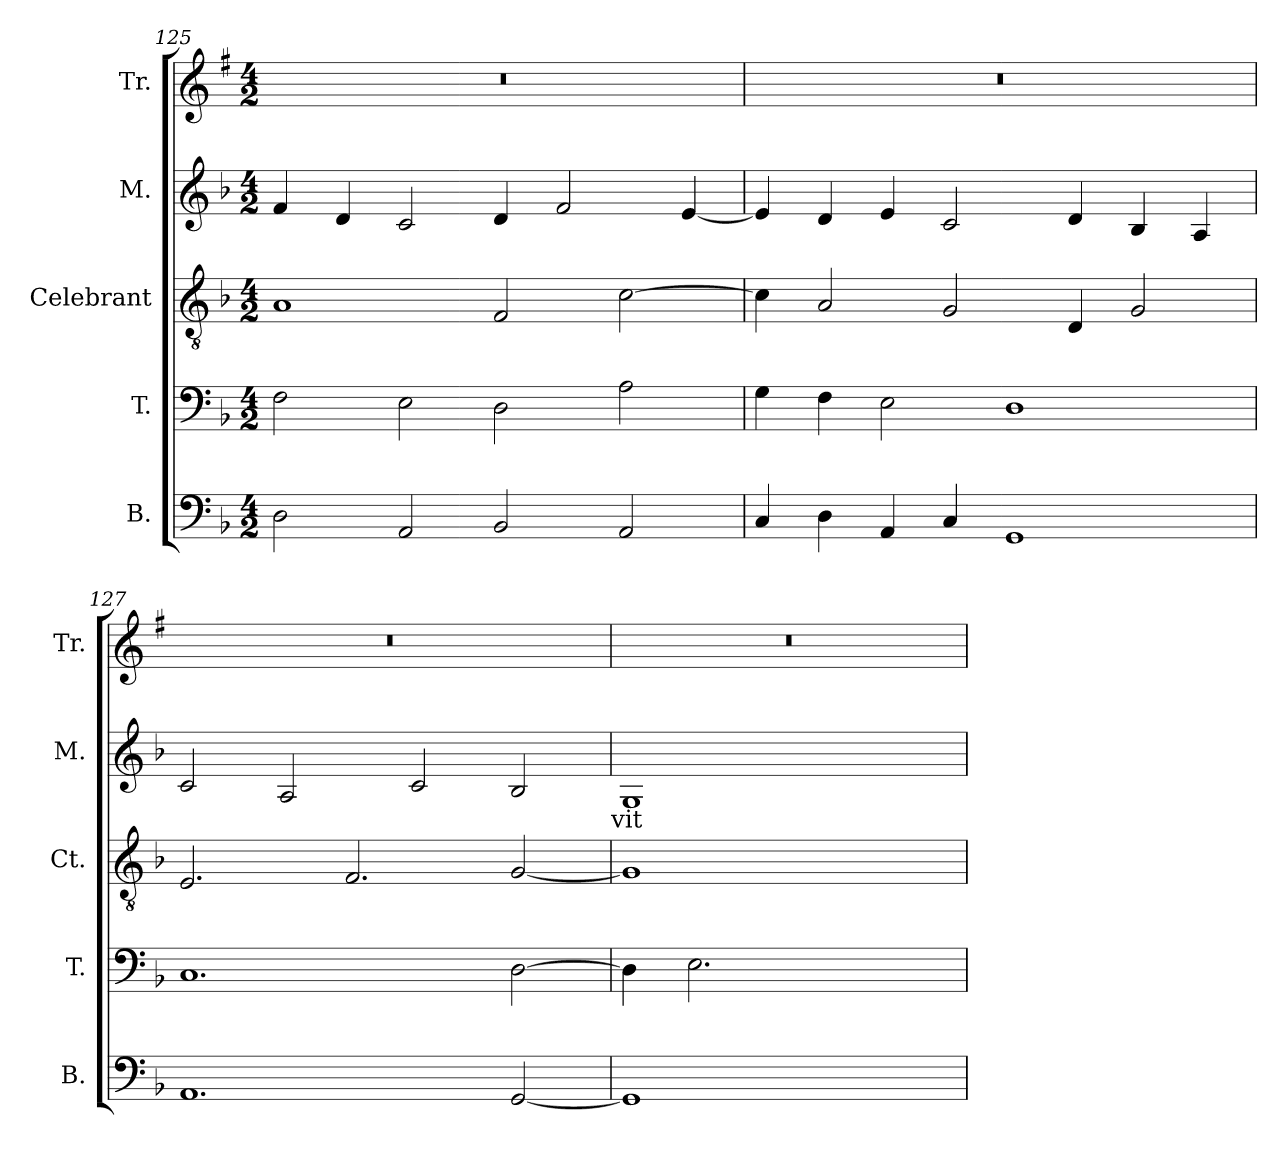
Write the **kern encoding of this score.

**kern	**kern	**kern	**kern	**kern
*part5	*part4	*part3	*part2	*part1
*staff5	*staff4	*staff3	*staff2	*staff1
*I"B.	*I"T.	*I"Celebrant	*I"M.	*I"Tr.
*I'B.	*I'T.	*I'Ct.	*I'M.	*I'Tr.
*clefF4	*clefF4	*clefGv2	*clefG2	*clefG2
*	*	*	*	*ITrd1c2
*k[b-]	*k[b-]	*k[b-]	*k[b-]	*k[b-]
*F:	*F:	*F:	*F:	*F:
*M4/2	*M4/2	*M4/2	*M4/2	*M4/2
=125	=125	=125	=125	=125
2D\	2F\	1A	4f/	0r
.	.	.	4d/	.
2AA/	2E\	.	2c/	.
2BB-/	2D\	2F/	4d/	.
.	.	.	2f/	.
2AA/	2A\	[>2c\	.	.
.	.	.	[>4e/	.
!!LO:PB:g=z
=126	=126	=126	=126	=126
4C/	4G\	4c\]	4e/]	0r
4D\	4F\	2A/	4d/	.
4AA/	2E\	.	4e/	.
4C/	.	2G/	2c/	.
1GG	1D	.	.	.
.	.	4D/	4d/	.
.	.	2G/	4B-/	.
.	.	.	4A/	.
=127	=127	=127	=127	=127
1.AA	1.C	2.E/	2c/	0r
.	.	.	2A/	.
.	.	2.F/	.	.
.	.	.	2c/	.
[<2GG/	[>2D\	[<2G/	2B-/	.
!	!	!	!LO:TX:b:t=vit	!
=128	=128	=128	=128	=128
1GG]	4D\]	1G]	1G	0r
.	2.E\	.	.	.
1ryy	1ryy	1ryy	1ryy	.
=	=	=	=	=
*-	*-	*-	*-	*-
